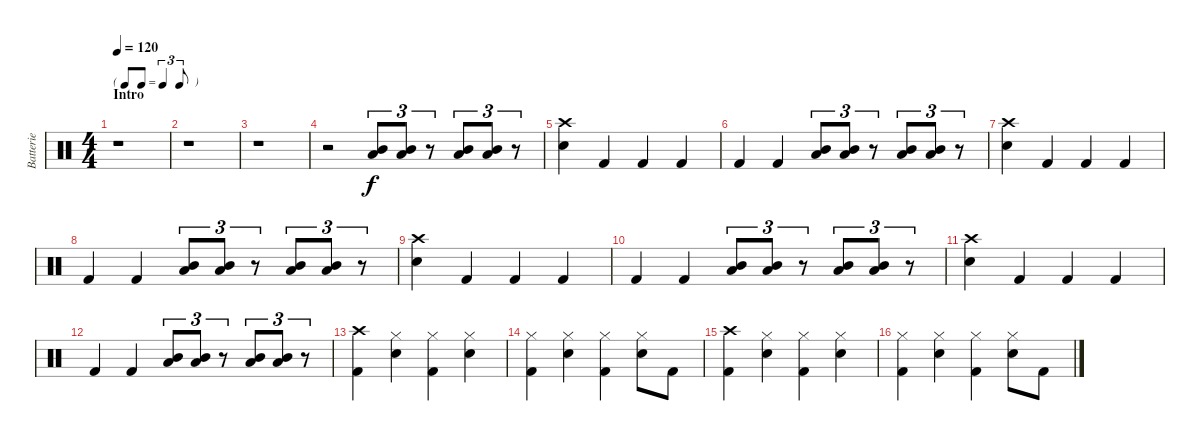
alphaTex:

\track ("Batterie" "Batterie") {instrument percussion}
\staff {score}
\articulation defaults
\ts (4 4)
\tf triplet8th
\section ("" "Intro")
\tempo 120
\clef neutral
\ks c
r.1{dy f} |
r.1 |
r.1 |
r.2 ("Mid Tom (hit)" "Low Tom (hit)").8{tu (3 2)} ("Mid Tom (hit)" "Low Tom (hit)").8{tu (3 2)} r.8{tu (3 2)} ("Mid Tom (hit)" "Low Tom (hit)").8{tu (3 2)} ("Mid Tom (hit)" "Low Tom (hit)").8{tu (3 2)} r.8{tu (3 2)} |
("Crash high (hit)" "Snare (hit) 2").4 "Kick (hit) 2".4 "Kick (hit) 2".4 "Kick (hit) 2".4 |
"Kick (hit) 2".4 "Kick (hit) 2".4 ("Mid Tom (hit)" "Low Tom (hit)").8{tu (3 2)} ("Mid Tom (hit)" "Low Tom (hit)").8{tu (3 2)} r.8{tu (3 2)} ("Mid Tom (hit)" "Low Tom (hit)").8{tu (3 2)} ("Mid Tom (hit)" "Low Tom (hit)").8{tu (3 2)} r.8{tu (3 2)} |
("Crash high (hit)" "Snare (hit) 2").4 "Kick (hit) 2".4 "Kick (hit) 2".4 "Kick (hit) 2".4 |
"Kick (hit) 2".4 "Kick (hit) 2".4 ("Mid Tom (hit)" "Low Tom (hit)").8{tu (3 2)} ("Mid Tom (hit)" "Low Tom (hit)").8{tu (3 2)} r.8{tu (3 2)} ("Mid Tom (hit)" "Low Tom (hit)").8{tu (3 2)} ("Mid Tom (hit)" "Low Tom (hit)").8{tu (3 2)} r.8{tu (3 2)} |
("Crash high (hit)" "Snare (hit) 2").4 "Kick (hit) 2".4 "Kick (hit) 2".4 "Kick (hit) 2".4 |
"Kick (hit) 2".4 "Kick (hit) 2".4 ("Mid Tom (hit)" "Low Tom (hit)").8{tu (3 2)} ("Mid Tom (hit)" "Low Tom (hit)").8{tu (3 2)} r.8{tu (3 2)} ("Mid Tom (hit)" "Low Tom (hit)").8{tu (3 2)} ("Mid Tom (hit)" "Low Tom (hit)").8{tu (3 2)} r.8{tu (3 2)} |
("Crash high (hit)" "Snare (hit) 2").4 "Kick (hit) 2".4 "Kick (hit) 2".4 "Kick (hit) 2".4 |
"Kick (hit) 2".4 "Kick (hit) 2".4 ("Mid Tom (hit)" "Low Tom (hit)").8{tu (3 2)} ("Mid Tom (hit)" "Low Tom (hit)").8{tu (3 2)} r.8{tu (3 2)} ("Mid Tom (hit)" "Low Tom (hit)").8{tu (3 2)} ("Mid Tom (hit)" "Low Tom (hit)").8{tu (3 2)} r.8{tu (3 2)} |
("Crash high (hit)" "Kick (hit) 2").4 ("Hi-Hat (closed)" "Snare (hit) 2").4 ("Hi-Hat (closed)" "Kick (hit) 2").4 ("Hi-Hat (closed)" "Snare (hit) 2").4 |
("Hi-Hat (closed)" "Kick (hit) 2").4 ("Hi-Hat (closed)" "Snare (hit) 2").4 ("Hi-Hat (closed)" "Kick (hit) 2").4 ("Hi-Hat (closed)" "Snare (hit) 2").8 "Kick (hit) 2".8 |
("Crash high (hit)" "Kick (hit) 2").4 ("Hi-Hat (closed)" "Snare (hit) 2").4 ("Hi-Hat (closed)" "Kick (hit) 2").4 ("Hi-Hat (closed)" "Snare (hit) 2").4 |
("Hi-Hat (closed)" "Kick (hit) 2").4 ("Hi-Hat (closed)" "Snare (hit) 2").4 ("Hi-Hat (closed)" "Kick (hit) 2").4 ("Hi-Hat (closed)" "Snare (hit) 2").8 "Kick (hit) 2".8
